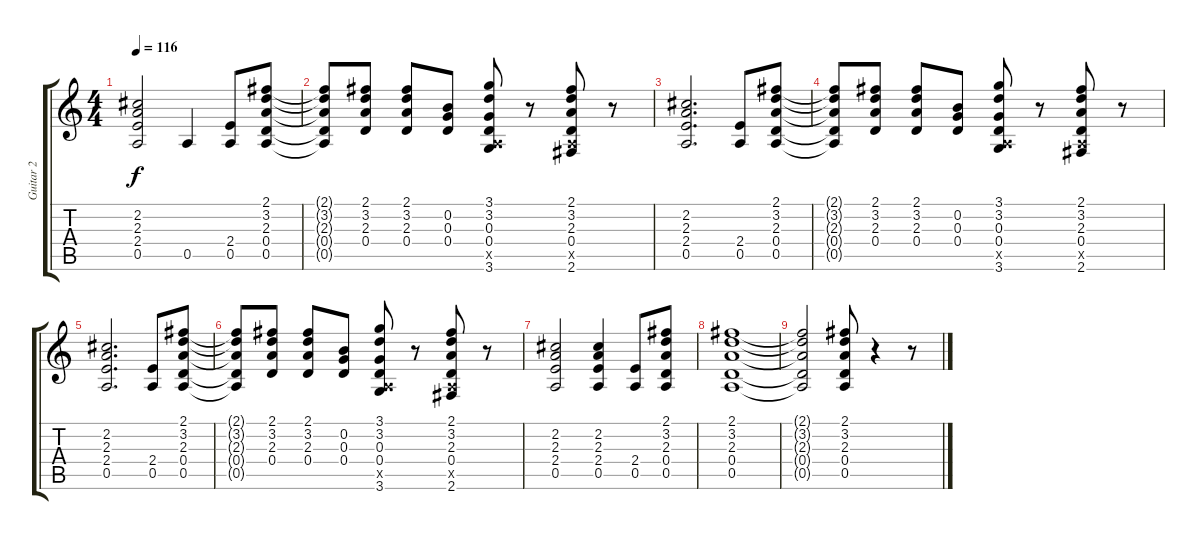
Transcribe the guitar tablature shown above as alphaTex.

\track ("Guitar 2" "Guitar 2") {instrument distortionguitar}
\staff {score tabs}
\tuning (E4 B3 G3 D3 A2 E2) {hide}
\ts (4 4)
\tempo 116
\clef g2
\ks c
(2.2 2.3 2.4 0.5).2{dy f instrument distortionguitar} 0.5.4 (2.4 0.5).8 (2.1 3.2 2.3 0.4 0.5).8 |
(2.1{t} 3.2{t} 2.3{t} 0.4{t} 0.5{t}).8 (2.1 3.2 2.3 0.4).8 (2.1 3.2 2.3 0.4).8 (0.2 0.3 0.4).8 (3.1 3.2 0.3 0.4 0.5{x} 3.6).8 r.8 (2.1 3.2 2.3 0.4 0.5{x} 2.6).8 r.8 |
(2.2 2.3 2.4 0.5).2{d} (2.4 0.5).8 (2.1 3.2 2.3 0.4 0.5).8 |
(2.1{t} 3.2{t} 2.3{t} 0.4{t} 0.5{t}).8 (2.1 3.2 2.3 0.4).8 (2.1 3.2 2.3 0.4).8 (0.2 0.3 0.4).8 (3.1 3.2 0.3 0.4 0.5{x} 3.6).8 r.8 (2.1 3.2 2.3 0.4 0.5{x} 2.6).8 r.8 |
(2.2 2.3 2.4 0.5).2{d} (2.4 0.5).8 (2.1 3.2 2.3 0.4 0.5).8 |
(2.1{t} 3.2{t} 2.3{t} 0.4{t} 0.5{t}).8 (2.1 3.2 2.3 0.4).8 (2.1 3.2 2.3 0.4).8 (0.2 0.3 0.4).8 (3.1 3.2 0.3 0.4 0.5{x} 3.6).8 r.8 (2.1 3.2 2.3 0.4 0.5{x} 2.6).8 r.8 |
(2.2 2.3 2.4 0.5).2 (2.2 2.3 2.4 0.5).4 (2.4 0.5).8 (2.1 3.2 2.3 0.4 0.5).8 |
(2.1 3.2 2.3 0.4 0.5).1 |
(2.1{t} 3.2{t} 2.3{t} 0.4{t} 0.5{t}).2 (2.1 3.2 2.3 0.4 0.5).8 r.4 r.8
